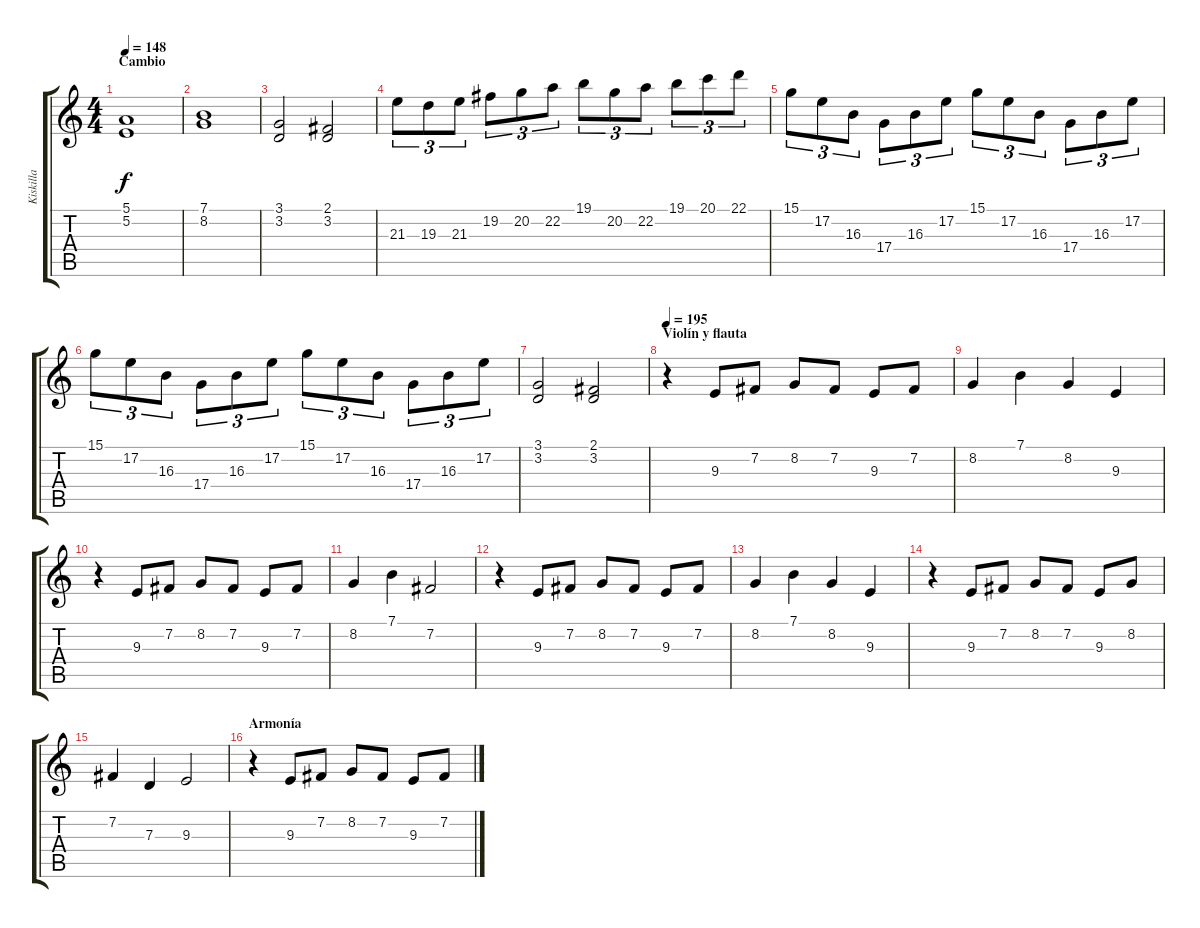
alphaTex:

\track ("Kiskilla" "Kiskilla") {instrument acousticgrandpiano}
\staff {score tabs}
\tuning (E4 B3 G3 D3 A2 E2) {hide}
\ts (4 4)
\section ("" "Cambio")
\tempo 148
\clef g2
\ks c
(5.1 5.2).1{dy f} |
(7.1 8.2).1 |
(3.1 3.2).2 (2.1 3.2).2 |
21.3.8{tu (3 2)} 19.3.8{tu (3 2)} 21.3.8{tu (3 2)} 19.2.8{tu (3 2)} 20.2.8{tu (3 2)} 22.2.8{tu (3 2)} 19.1.8{tu (3 2)} 20.2.8{tu (3 2)} 22.2.8{tu (3 2)} 19.1.8{tu (3 2)} 20.1.8{tu (3 2)} 22.1.8{tu (3 2)} |
15.1.8{tu (3 2)} 17.2.8{tu (3 2)} 16.3.8{tu (3 2)} 17.4.8{tu (3 2)} 16.3.8{tu (3 2)} 17.2.8{tu (3 2)} 15.1.8{tu (3 2)} 17.2.8{tu (3 2)} 16.3.8{tu (3 2)} 17.4.8{tu (3 2)} 16.3.8{tu (3 2)} 17.2.8{tu (3 2)} |
15.1.8{tu (3 2)} 17.2.8{tu (3 2)} 16.3.8{tu (3 2)} 17.4.8{tu (3 2)} 16.3.8{tu (3 2)} 17.2.8{tu (3 2)} 15.1.8{tu (3 2)} 17.2.8{tu (3 2)} 16.3.8{tu (3 2)} 17.4.8{tu (3 2)} 16.3.8{tu (3 2)} 17.2.8{tu (3 2)} |
(3.1 3.2).2 (2.1 3.2).2 |
\section ("" "Violín y flauta ")
\tempo 195
r.4 9.3.8 7.2.8 8.2.8 7.2.8 9.3.8 7.2.8 |
8.2.4 7.1.4 8.2.4 9.3.4 |
r.4 9.3.8 7.2.8 8.2.8 7.2.8 9.3.8 7.2.8 |
8.2.4 7.1.4 7.2.2 |
r.4 9.3.8 7.2.8 8.2.8 7.2.8 9.3.8 7.2.8 |
8.2.4 7.1.4 8.2.4 9.3.4 |
r.4 9.3.8 7.2.8 8.2.8 7.2.8 9.3.8 8.2.8 |
7.2.4 7.3.4 9.3.2 |
\section ("" "Armonía")
r.4 9.3.8 7.2.8 8.2.8 7.2.8 9.3.8 7.2.8
